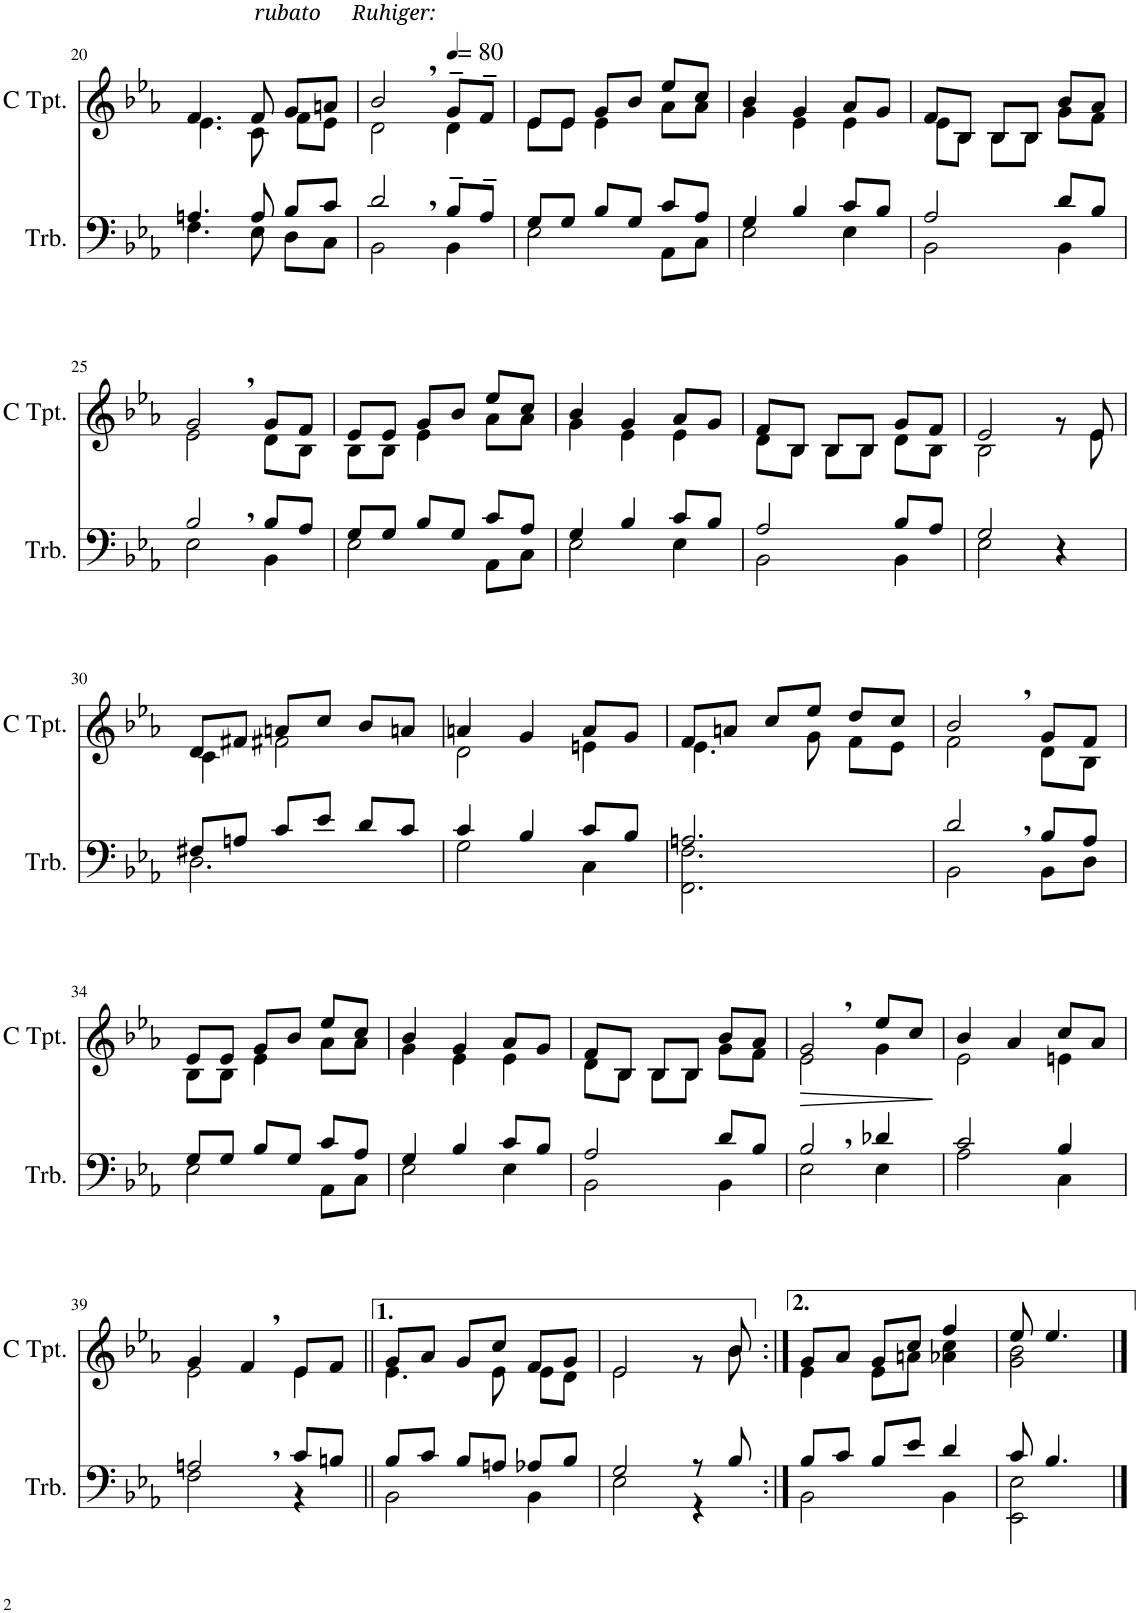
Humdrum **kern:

**kern	**kern	**dynam
*part2	*part1	*part1
*staff2	*staff1	*staff1
*I"Trombone	*I"C Trumpet	*
*I'Trb.	*I'C Tpt.	*
!!LO:PB:g=z
*clefF4	*clefG2	*
*k[b-e-a-]	*k[b-e-a-]	*
*M3/4	*M3/4	*
=20	=20	=20
*^	*^	*
4.An/	4.F\	4.f/	4.e-\	.
!	!	!LO:TX:a:i:t=rubato	!	!
8A/	8E-\	8f/	8c\	.
8B-/L	8D\L	8g/L	8f\L	.
8c/J	8C\J	8an/J	8e-\J	.
=21	=21	=21	=21	=21
!	!	!LO:TX:a:i:t=Ruhiger&colon;	!	!
2d,/	2BB-\	2b-,/	2d\	.
*	*	*MM80	*	*
8B-~/L	4BB-\	8g~/L	4d\	.
8A-~/J	.	8f~/J	.	.
=22	=22	=22	=22	=22
8G/L	2E-\	8e-/L	8e-\L	.
8G/J	.	8e-/J	8e-\J	.
8B-/L	.	8g/L	4e-\	.
8G/J	.	8b-/J	.	.
8c/L	8AA-\L	8ee-/L	8a-\L	.
8A-/J	8C\J	8cc/J	8a-\J	.
=23	=23	=23	=23	=23
4G/	2E-\	4b-/	4g\	.
4B-/	.	4g/	4e-\	.
8c/L	4E-\	8a-/L	4e-\	.
8B-/J	.	8g/J	.	.
=24	=24	=24	=24	=24
2A-/	2BB-\	8f/L	8e-\L	.
.	.	8B-/J	8B-\J	.
.	.	8B-/L	8B-\L	.
.	.	8B-/J	8B-\J	.
8d/L	4BB-\	8b-/L	8g\L	.
8B-/J	.	8a-/J	8f\J	.
!!LO:LB:g=z	!!
=25	=25	=25	=25	=25
2B-,/	2E-\	2g,/	2e-\	.
8B-/L	4BB-\	8g/L	8d\L	.
8A-/J	.	8f/J	8B-\J	.
=26	=26	=26	=26	=26
8G/L	2E-\	8e-/L	8B-\L	.
8G/J	.	8e-/J	8B-\J	.
8B-/L	.	8g/L	4e-\	.
8G/J	.	8b-/J	.	.
8c/L	8AA-\L	8ee-/L	8a-\L	.
8A-/J	8C\J	8cc/J	8a-\J	.
=27	=27	=27	=27	=27
4G/	2E-\	4b-/	4g\	.
4B-/	.	4g/	4e-\	.
8c/L	4E-\	8a-/L	4e-\	.
8B-/J	.	8g/J	.	.
=28	=28	=28	=28	=28
2A-/	2BB-\	8f/L	8d\L	.
.	.	8B-/J	8B-\J	.
.	.	8B-/L	8B-\L	.
.	.	8B-/J	8B-\J	.
8B-/L	4BB-\	8g/L	8d\L	.
8A-/J	.	8f/J	8B-\J	.
=29	=29	=29	=29	=29
2G/	2E-\	2e-/	2B-\	.
4r	4ryy	8ryy	8r	.
.	.	8e-/	8e-\	.
!!LO:LB:g=z	!!
=30	=30	=30	=30	=30
8F#X/L	2.D\	8d/L	4c\	.
8An/J	.	8f#X/J	.	.
8c/L	.	8an/L	2f#X\	.
8e-/J	.	8cc/J	.	.
8d/L	.	8b-/L	.	.
8c/J	.	8an/J	.	.
=31	=31	=31	=31	=31
4c/	2G\	4an/	2d\	.
4B-/	.	4g/	.	.
8c/L	4C\	8a/L	4en\	.
8B-/J	.	8g/J	.	.
=32	=32	=32	=32	=32
2.An/	2.FF\ 2.F\	8f/L	4.e-\	.
.	.	8an/J	.	.
.	.	8cc/L	.	.
.	.	8ee-/J	8g\	.
.	.	8dd/L	8f\L	.
.	.	8cc/J	8e-\J	.
=33	=33	=33	=33	=33
2d,/	2BB-\	2b-,/	2f\	.
8B-/L	8BB-\L	8g/L	8d\L	.
8A-/J	8D\J	8f/J	8B-\J	.
!!LO:LB:g=z	!!
=34	=34	=34	=34	=34
8G/L	2E-\	8e-/L	8B-\L	.
8G/J	.	8e-/J	8B-\J	.
8B-/L	.	8g/L	4e-\	.
8G/J	.	8b-/J	.	.
8c/L	8AA-\L	8ee-/L	8a-\L	.
8A-/J	8C\J	8cc/J	8a-\J	.
=35	=35	=35	=35	=35
4G/	2E-\	4b-/	4g\	.
4B-/	.	4g/	4e-\	.
8c/L	4E-\	8a-/L	4e-\	.
8B-/J	.	8g/J	.	.
=36	=36	=36	=36	=36
2A-/	2BB-\	8f/L	8d\L	.
.	.	8B-/J	8B-\J	.
.	.	8B-/L	8B-\L	.
.	.	8B-/J	8B-\J	.
8d/L	4BB-\	8b-/L	8g\L	.
8B-/J	.	8a-/J	8f\J	.
=37	=37	=37	=37	=37
!	!	!	!	!LO:HP:b
2B-,/	2E-\	2g,/	2e-\	>
4d-X/	4E-\	8ee-/L	4g\	.
.	.	8cc/J	.	.
*v	*v	*	*	*
*	*v	*v	*
.	.	]
=38	=38	=38
*^	*^	*
2c/	2A-\	4b-/	2e-\	.
.	.	4a-/	.	.
4B-/	4C\	8cc/L	4en\	.
.	.	8a-/J	.	.
!!LO:LB:g=z	!!
=39	=39	=39	=39	=39
2An,/	2F\	4g/	2e-\	.
.	.	4f,/	.	.
8c/L	4r	8e-/L	4e-\	.
8Bn/J	.	8f/J	.	.
=40||	=40||	=40||	=40||	=40||
8B-/L	2BB-\	8g/L	4.e-\	.
8c/J	.	8a-/J	.	.
8B-/L	.	8g/L	.	.
8An/J	.	8cc/J	8e-\	.
8A-X/L	4BB-\	8f/L	8e-\L	.
8B-/J	.	8g/J	8d\J	.
=41	=41	=41	=41	=41
2G/	2E-\	2e-/	2e-\	.
8r	4r	8ryy	8r	.
8B-/	.	8b-/	8b-\	.
=42:|!	=42:|!	=42:|!	=42:|!	=42:|!
8B-/L	2BB-\	8g/L	4e-\	.
8c/J	.	8a-/J	.	.
8B-/L	.	8g/L	8e-\L	.
8e-/J	.	8cc/J	8an\J	.
4d/	4BB-\	4ff/	4a-X\ 4cc\	.
=43	=43	=43	=43	=43
8c/	2EE-\ 2E-\	8ee-/	2g\ 2b-\	.
4.B-/	.	4.ee-/	.	.
*v	*v	*	*	*
*	*v	*v	*
==	==	==
*-	*-	*-
